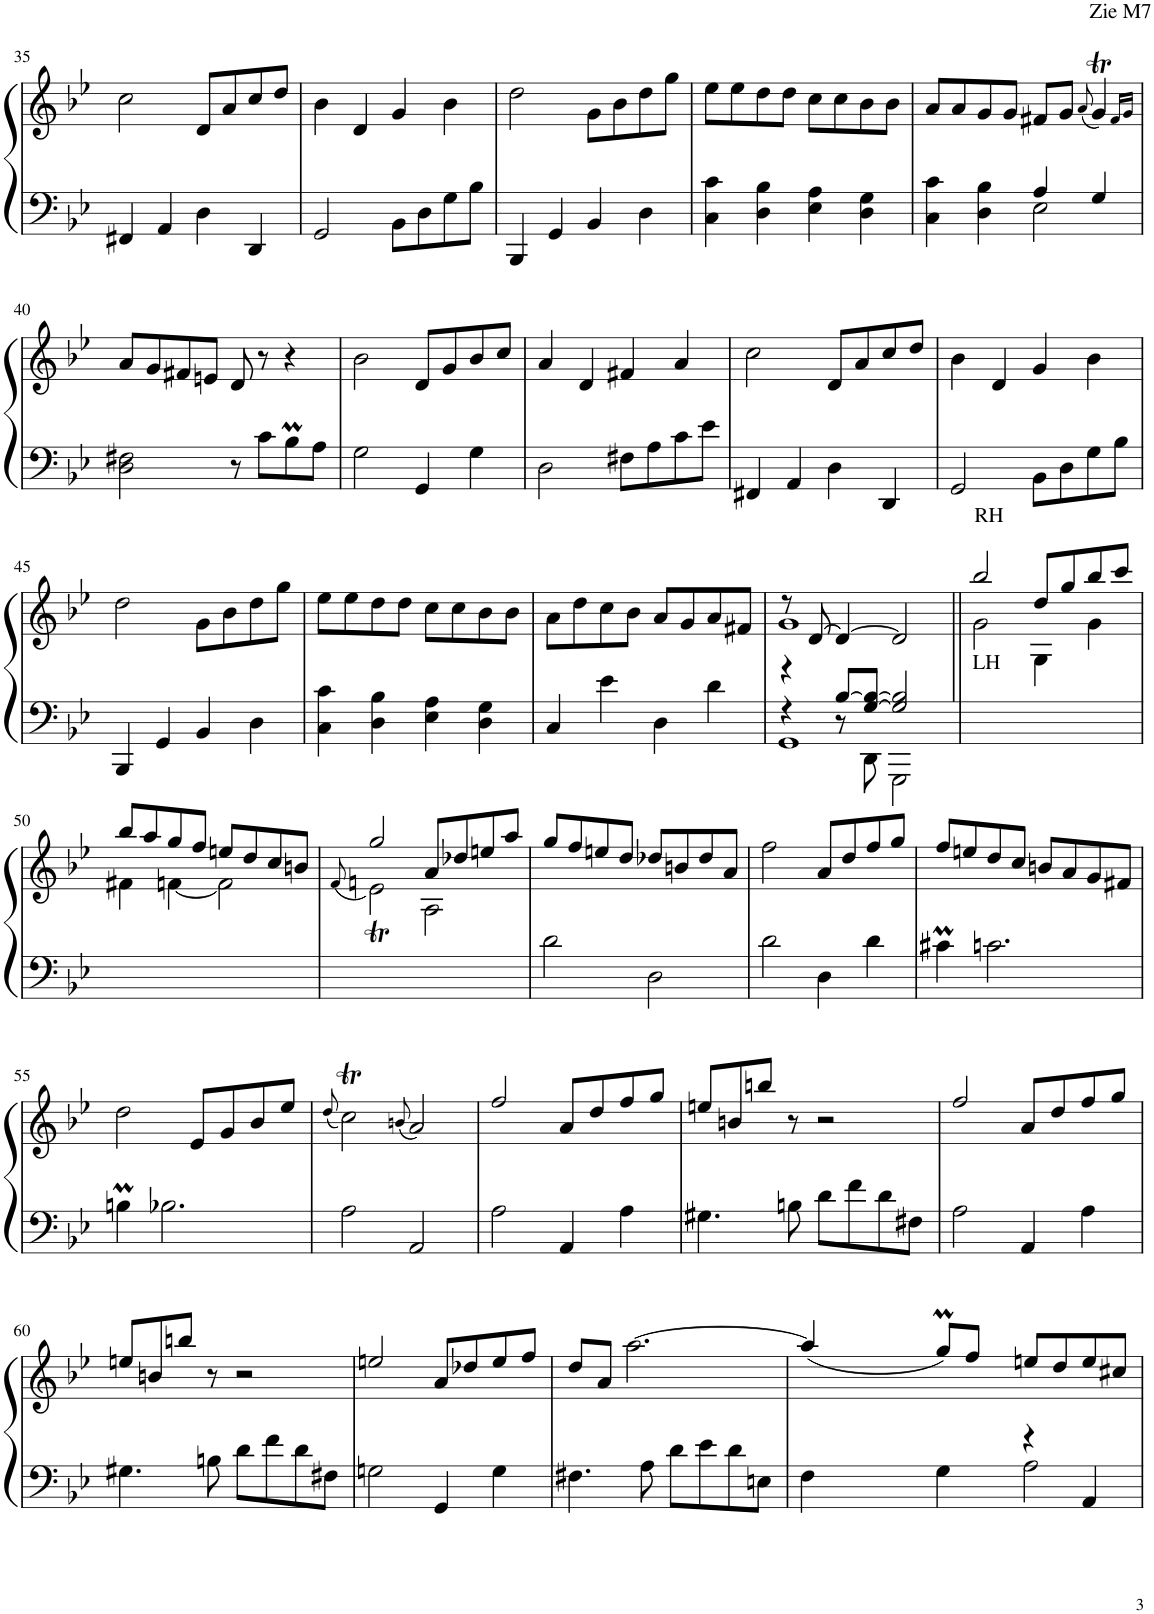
**kern	**kern
*part2	*part1
*staff2	*staff1
*I"Piano	*I"Piano
*I'Pno	*I'Pno
!!LO:PB:g=z
*clefF4	*clefG2
*k[b-e-]	*k[b-e-]
*M4/4	*
*met(c)	*
=35	=35
4FF#X/	2cc\
4AA/	.
4D\	8d/L
.	8a/
4DD/	8cc/
.	8dd/J
=36	=36
2GG/	4b-\
.	4d/
8BB-\L	4g/
8D\	.
8G\	4b-\
8B-\J	.
=37	=37
4BBB-/	2dd\
4GG/	.
4BB-/	8g\L
.	8b-\
4D\	8dd\
.	8gg\J
=38	=38
4C\ 4c\	8ee-\L
.	8ee-\
4D\ 4B-\	8dd\
.	8dd\J
4E-\ 4A\	8cc\L
.	8cc\
4D\ 4G\	8b-\
.	8b-\J
=39	=39
*^	*
4C\ 4c\	2ryy	8a/L
.	.	8a/
4D\ 4B-\	.	8g/
.	.	8g/J
4A/	2E-\	8f#X/L
.	.	8g/J
.	.	(8qa/
!	!	!LO:TX:a:t=Zie M7
4G/	.	4gT/)
*v	*v	*
.	16qf#/LL
.	16qg/JJ
!!LO:LB:g=z
=40	=40
*k[b-e-]	*k[b-e-]
2D\ 2F#X\	8a/L
.	8g/
.	8f#X/
.	8en/J
8r	8d/
8c\L	8r
8B-M\	4r
8A\J	.
=41	=41
2G\	2b-\
4GG/	8d/L
.	8g/
4G\	8b-/
.	8cc/J
=42	=42
2D\	4a/
.	4d/
8F#X\L	4f#X/
8A\	.
8c\	4a/
8e-\J	.
=43	=43
4FF#X/	2cc\
4AA/	.
4D\	8d/L
.	8a/
4DD/	8cc/
.	8dd/J
=44	=44
2GG/	4b-\
.	4d/
8BB-\L	4g/
8D\	.
8G\	4b-\
8B-\J	.
!!LO:LB:g=z
=45	=45
4BBB-/	2dd\
4GG/	.
4BB-/	8g\L
.	8b-\
4D\	8dd\
.	8gg\J
=46	=46
4C\ 4c\	8ee-\L
.	8ee-\
4D\ 4B-\	8dd\
.	8dd\J
4E-\ 4A\	8cc\L
.	8cc\
4D\ 4G\	8b-\
.	8b-\J
=47	=47
4C/	8a\L
.	8dd\
4e-\	8cc\
.	8b-\J
4D\	8a/L
.	8g/
4d\	8a/
.	8f#X/J
=48	=48
*^	*^
*	*^	*	*
4r	4r	1GG	8r	1g
.	.	.	[8d/	.
[8B-/L	8r	.	4d/_	.
[8G/ 8B-/_J	8DD\	.	.	.
2G/] 2B-/]	2GGG\	.	2d/]	.
*	*v	*v	*	*
=49||	=49||	=49||	=49||
!	!	!LO:TX:a:t=RH	!
!	!	!LO:TX:b:t=LH	!
*v	*v	*	*
1ryy	2bb-/	2g\
.	8dd/L	4G\
.	8gg/	.
.	8bb-/	4g\
.	8ccc/J	.
!!LO:LB:g=z	!!
=50	=50	=50
1ryy	8bb-/L	4f#X\
.	8aa/	.
.	8gg/	[4fn\
.	8ff/J	.
.	8een/L	2f\]
.	8dd/	.
.	8cc/	.
.	8bn/J	.
=51	=51	=51
.	.	(8qf/
1ryy	2gg/	2ent\)
.	8a/L	2A\
.	8dd-X/	.
.	8een/	.
.	8aa/J	.
*	*v	*v
=52	=52
2d\	8gg/L
.	8ff/
.	8een/
.	8dd/J
2D\	8dd-X/L
.	8bn/
.	8dd-/
.	8a/J
=53	=53
2d\	2ff\
4D\	8a/L
.	8dd/
4d\	8ff/
.	8gg/J
=54	=54
4c#Xm\	8ff/L
.	8een/
2.cn\	8dd/
.	8cc/J
.	8bn/L
.	8a/
.	8g/
.	8f#X/J
!!LO:LB:g=z
=55	=55
4Bnm\	2dd\
2.B-X\	.
.	8e-/L
.	8g/
.	8b-/
.	8ee-/J
=56	=56
.	(8qdd/
2A\	2ccT\)
.	(8qbn/
2AA/	2a/)
=57	=57
2A\	2ff/
4AA/	8a/L
.	8dd/
4A\	8ff/
.	8gg/J
=58	=58
4.G#X\	8een/L
.	8bn/
.	8bbn/J
8Bn\	8r
8d\L	2r
8f\	.
8d\	.
8F#X\J	.
=59	=59
2A\	2ff/
4AA/	8a/L
.	8dd/
4A\	8ff/
.	8gg/J
!!LO:LB:g=z
=60	=60
4.G#X\	8een/L
.	8bn/
.	8bbn/J
8Bn\	8r
8d\L	2r
8f\	.
8d\	.
8F#X\J	.
=61	=61
2Gn\	2een/
4GG/	8a/L
.	8dd-X/
4G\	8ee/
.	8ff/J
=62	=62
4.F#X\	8dd/L
.	8a/J
.	[2.aa\
8A\	.
8d\L	.
8e-\	.
8d\	.
8En\J	.
=63	=63
*^	*
4F\	8ryy	(4aa/]
*v	*v	*
2.ryy	2.ryy
4ryy	4ryy
4G\	8ggM/L)
.	8ff/J
8ryy	8ryy
*^	*
4r	2A\	8een/L
.	.	8dd/
4AA/	.	8ee/
.	.	8cc#X/J
*v	*v	*
=64	=64
4ryy	4ryy
=	=
*-	*-
